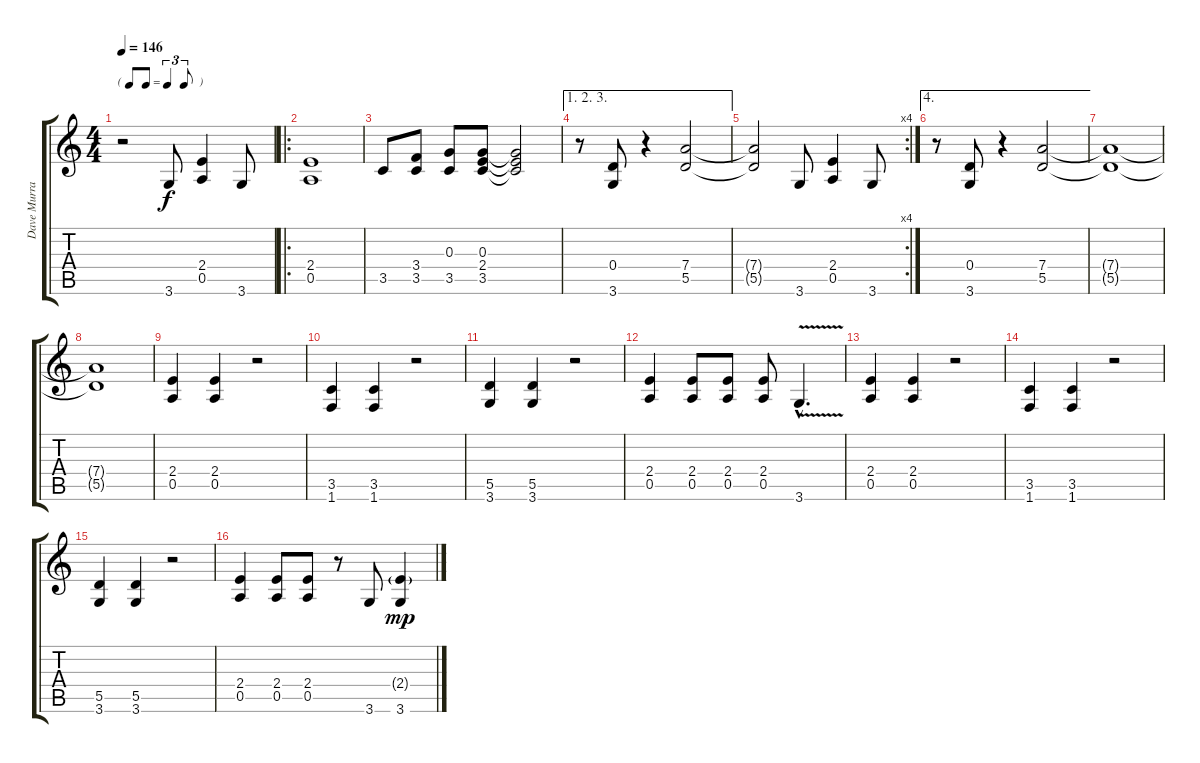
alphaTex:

\track ("Dave Murray" "Dave Murra") {instrument overdrivenguitar}
\staff {score tabs}
\tuning (E4 B3 G3 D3 A2 E2) {hide}
\ts (4 4)
\tf triplet8th
\tempo 146
\clef g2
\ks c
r.2{dy f instrument overdrivenguitar} 3.6.8 (2.4 0.5).4 3.6.8 |
\ro
(2.4 0.5).1 |
3.5.8 (3.4 3.5).8 (0.3 3.5).8 (0.3 2.4 3.5).8 (0.3{t} 2.4{t} 3.5{t}).2 |
\ae (1 2 3)
r.8 (0.4 3.6).8 r.4 (7.4 5.5).2 |
\rc 4
(7.4{t} 5.5{t}).2 3.6.8 (2.4 0.5).4 3.6.8 |
\ae 4
r.8 (0.4 3.6).8 r.4 (7.4 5.5).2 |
(7.4{t} 5.5{t}).1 |
(7.4{t} 5.5{t}).1 |
(2.4 0.5).4 (2.4 0.5).4 r.2 |
(3.5 1.6).4 (3.5 1.6).4 r.2 |
(5.5 3.6).4 (5.5 3.6).4 r.2 |
(2.4 0.5).4 (2.4 0.5).8 (2.4 0.5).8 (2.4 0.5).8 3.6{v hac}.4{d} |
(2.4 0.5).4 (2.4 0.5).4 r.2 |
(3.5 1.6).4 (3.5 1.6).4 r.2 |
(5.5 3.6).4 (5.5 3.6).4 r.2 |
(2.4 0.5).4 (2.4 0.5).8 (2.4 0.5).8 r.8 3.6.8 (2.4{g} 3.6).4{dy mp}
